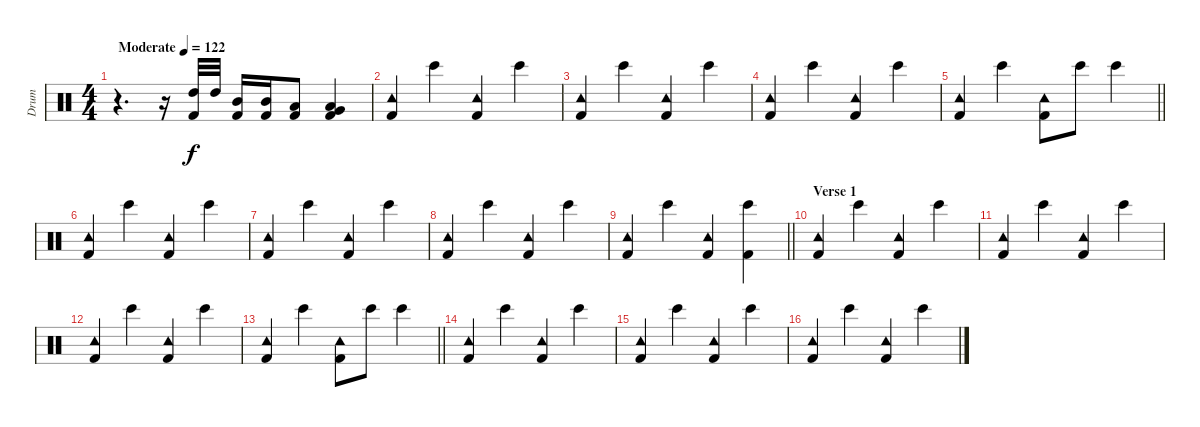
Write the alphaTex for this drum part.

\track ("Drum" "Drum") {instrument percussion}
\staff {score}
\articulation defaults
\ts (4 4)
\tempo (122 "Moderate")
\clef neutral
\ks c
r.4{d dy f} r.16 ("High Tom (hit)" "Kick (hit) 2").32 "High Tom (hit)".32 ("Mid Tom (hit)" "Kick (hit) 2").16 ("Mid Tom (hit)" "Kick (hit) 2").16 ("Low Tom (hit)" "Kick (hit) 2").8 ("Low Tom (hit)" "Very Low Tom (hit)" "Kick (hit) 2").4 |
("Tambourine (hit)" "Kick (hit) 2").4 "Bongo High (hit)".4 ("Tambourine (hit)" "Kick (hit) 2").4 "Bongo High (hit)".4 |
("Tambourine (hit)" "Kick (hit) 2").4 "Bongo High (hit)".4 ("Tambourine (hit)" "Kick (hit) 2").4 "Bongo High (hit)".4 |
("Tambourine (hit)" "Kick (hit) 2").4 "Bongo High (hit)".4 ("Tambourine (hit)" "Kick (hit) 2").4 "Bongo High (hit)".4 |
\barLineRight lightlight
("Tambourine (hit)" "Kick (hit) 2").4 "Bongo High (hit)".4 ("Tambourine (hit)" "Kick (hit) 2").8 "Bongo High (hit)".8 "Bongo High (hit)".4 |
("Tambourine (hit)" "Kick (hit) 2").4 "Bongo High (hit)".4 ("Tambourine (hit)" "Kick (hit) 2").4 "Bongo High (hit)".4 |
("Tambourine (hit)" "Kick (hit) 2").4 "Bongo High (hit)".4 ("Tambourine (hit)" "Kick (hit) 2").4 "Bongo High (hit)".4 |
("Tambourine (hit)" "Kick (hit) 2").4 "Bongo High (hit)".4 ("Tambourine (hit)" "Kick (hit) 2").4 "Bongo High (hit)".4 |
\barLineRight lightlight
("Tambourine (hit)" "Kick (hit) 2").4 "Bongo High (hit)".4 ("Tambourine (hit)" "Kick (hit) 2").4 ("Bongo High (hit)" "Kick (hit) 2").4 |
\section ("" "Verse 1")
("Tambourine (hit)" "Kick (hit) 2").4 "Bongo High (hit)".4 ("Tambourine (hit)" "Kick (hit) 2").4 "Bongo High (hit)".4 |
("Tambourine (hit)" "Kick (hit) 2").4 "Bongo High (hit)".4 ("Tambourine (hit)" "Kick (hit) 2").4 "Bongo High (hit)".4 |
("Tambourine (hit)" "Kick (hit) 2").4 "Bongo High (hit)".4 ("Tambourine (hit)" "Kick (hit) 2").4 "Bongo High (hit)".4 |
\barLineRight lightlight
("Tambourine (hit)" "Kick (hit) 2").4 "Bongo High (hit)".4 ("Tambourine (hit)" "Kick (hit) 2").8 "Bongo High (hit)".8 "Bongo High (hit)".4 |
("Tambourine (hit)" "Kick (hit) 2").4 "Bongo High (hit)".4 ("Tambourine (hit)" "Kick (hit) 2").4 "Bongo High (hit)".4 |
("Tambourine (hit)" "Kick (hit) 2").4 "Bongo High (hit)".4 ("Tambourine (hit)" "Kick (hit) 2").4 "Bongo High (hit)".4 |
("Tambourine (hit)" "Kick (hit) 2").4 "Bongo High (hit)".4 ("Tambourine (hit)" "Kick (hit) 2").4 "Bongo High (hit)".4
